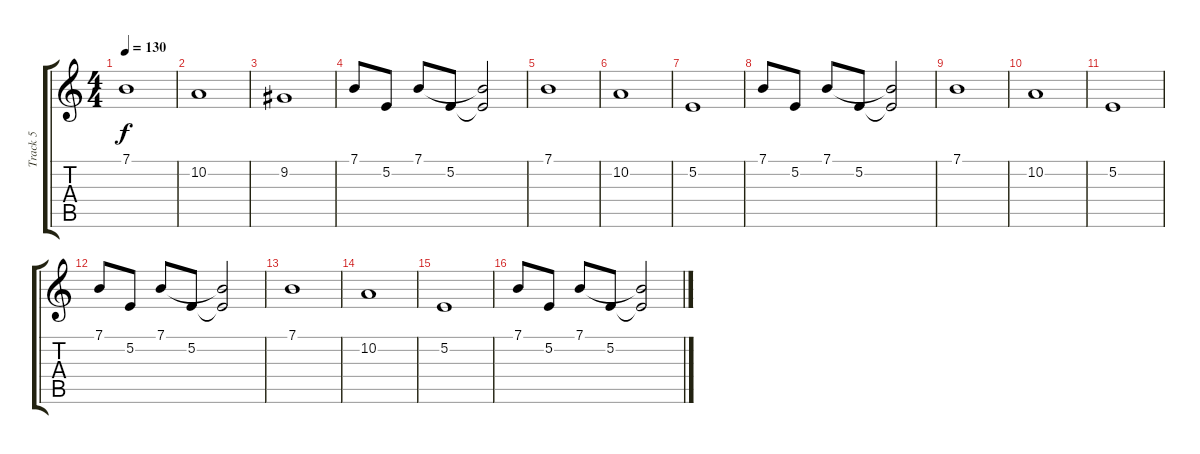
\track ("Track 5" "Track 5") {instrument synthstrings1}
\staff {score tabs}
\tuning (E4 B3 G3 D3 A2 E2) {hide}
\ts (4 4)
\tempo 130
\clef g2
\ks c
7.1.1{dy f} |
10.2.1 |
9.2.1 |
7.1.8 5.2.8 7.1.8 5.2.8 (7.1{t} 5.2{t}).2 |
7.1.1 |
10.2.1 |
5.2.1 |
7.1.8 5.2.8 7.1.8 5.2.8 (7.1{t} 5.2{t}).2 |
7.1.1 |
10.2.1 |
5.2.1 |
7.1.8 5.2.8 7.1.8 5.2.8 (7.1{t} 5.2{t}).2 |
7.1.1 |
10.2.1 |
5.2.1 |
7.1.8 5.2.8 7.1.8 5.2.8 (7.1{t} 5.2{t}).2
